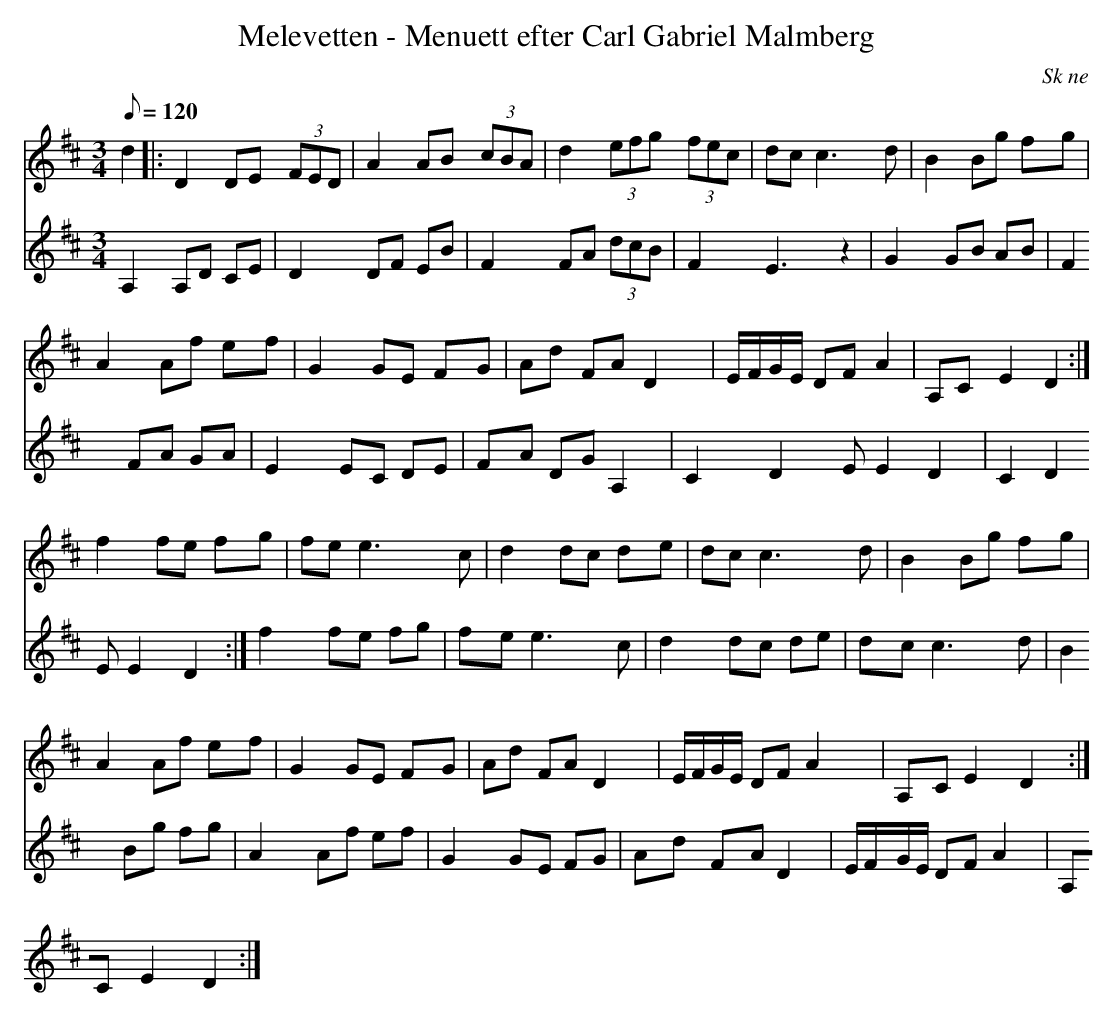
X:1
T:Melevetten - Menuett efter Carl Gabriel Malmberg
M:3/4
L:1/8
O:Sk ne
Q:120
K:D
V:1
d2 |: D2 DE (3FED | A2 AB (3cBA | d2 (3efg (3fec | dc c3 d | B2 Bg fg |
 A2 Af ef | G2 GE FG | Ad FA D2 | E/2F/2G/2E/2 DF A2 | A,C E2 D2 :|
f2 fe fg | fe e3 c | d2 dc de | dc c3 d | B2 Bg fg |
 A2 Af ef | G2 GE FG | Ad FA D2 | E/2F/2G/2E/2 DF A2 | A,C E2 D2 :|
V:2
A,2 A,D CE | D2 DF EB | F2 FA (3dcB | F2 E3 z2 | G2 GB AB |
 F2 FA GA | E2 EC DE | FA DG A,2 | C2D2E E2 D2 | C2D2E E2 D2 :|
f2 fe fg | fe e3 c | d2 dc de | dc c3 d | B2 Bg fg |
 A2 Af ef | G2 GE FG | Ad FA D2 | E/2F/2G/2E/2 DF A2 | A,C E2 D2 :|
